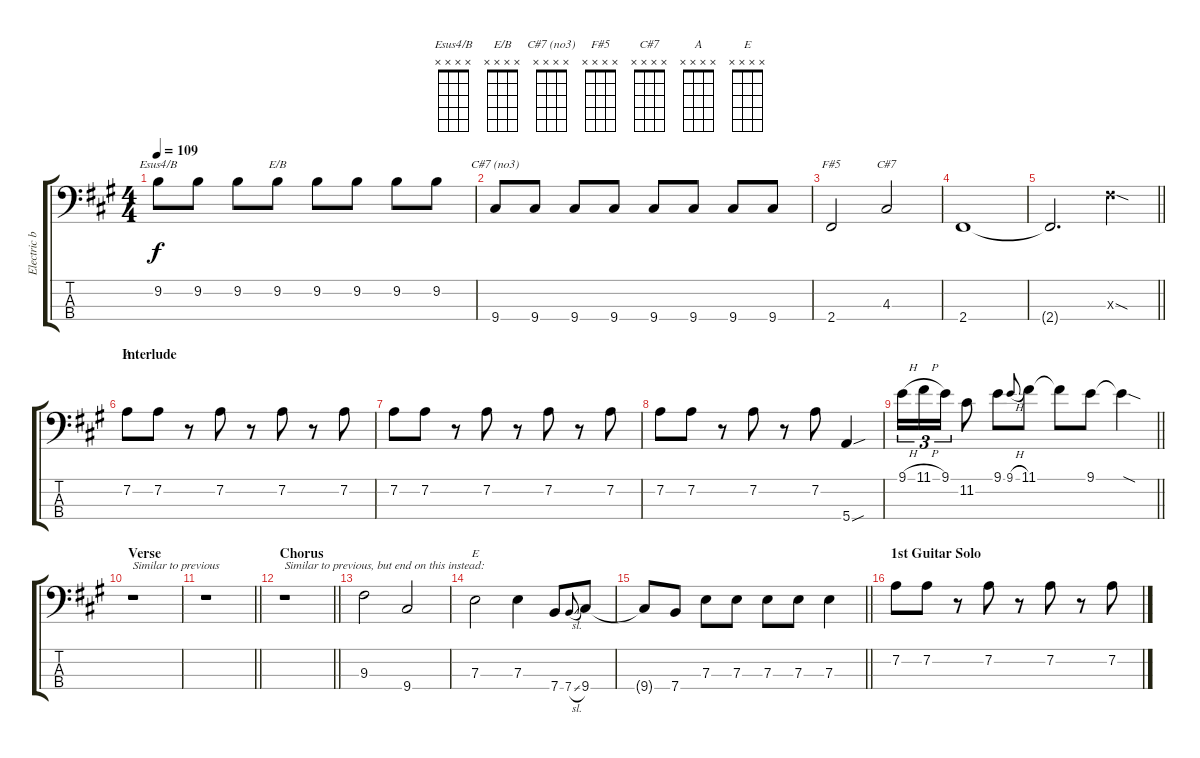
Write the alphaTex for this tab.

\track ("Electric bass" "Electric b") {instrument electricbassfinger}
\staff {score tabs}
\tuning (G2 D2 A1 E1) {hide}
\chord ("Esus4/B" x x x x)
\chord ("E/B" x x x x)
\chord ("C#7 (no3)" x x x x)
\chord ("F#5" x x x x)
\chord ("C#7" x x x x)
\chord ("A" x x x x)
\chord ("E" x x x x)
\ts (4 4)
\tempo 109
\clef f4
\ks a
9.2.8{ch "Esus4/B" dy f} 9.2.8 9.2.8 9.2.8{ch "E/B"} 9.2.8 9.2.8 9.2.8 9.2.8 |
9.4.8{ch "C#7 (no3)"} 9.4.8 9.4.8 9.4.8 9.4.8 9.4.8 9.4.8 9.4.8 |
2.4.2{ch "F#5"} 4.3.2{ch "C#7"} |
2.4.1 |
\barLineRight lightlight
2.4{t}.2{d} 9.3{sod x}.4 |
\section ("" "Interlude")
7.2.8{ch "A"} 7.2.8 r.8 7.2.8 r.8 7.2.8 r.8 7.2.8 |
7.2.8 7.2.8 r.8 7.2.8 r.8 7.2.8 r.8 7.2.8 |
7.2.8 7.2.8 r.8 7.2.8 r.8 7.2.8 5.4{sou}.4 |
\barLineRight lightlight
9.1{h}.16{tu (3 2)} 11.1{h}.16{tu (3 2)} 9.1.16{tu (3 2)} 11.2.8 9.1.8 9.1{h}.8{gr onbeat} 11.1.8 11.1{t}.8 9.1.8 9.1{sod t}.4 |
\section ("" "Verse")
r.1{txt "Similar to previous"} |
\barLineRight lightlight
r.1 |
\section ("" "Chorus")
\barLineRight lightlight
r.1{txt "Similar to previous, but end on this instead:"} |
9.3.2 9.4.2 |
7.3.2{ch "E"} 7.3.4 7.4.8 7.4{sl}.8{gr onbeat} 9.4.8 |
\barLineRight lightlight
9.4{t}.8 7.4.8 7.3.8 7.3.8 7.3.8 7.3.8 7.3.4 |
\section ("" "1st Guitar Solo")
7.2.8 7.2.8 r.8 7.2.8 r.8 7.2.8 r.8 7.2.8
